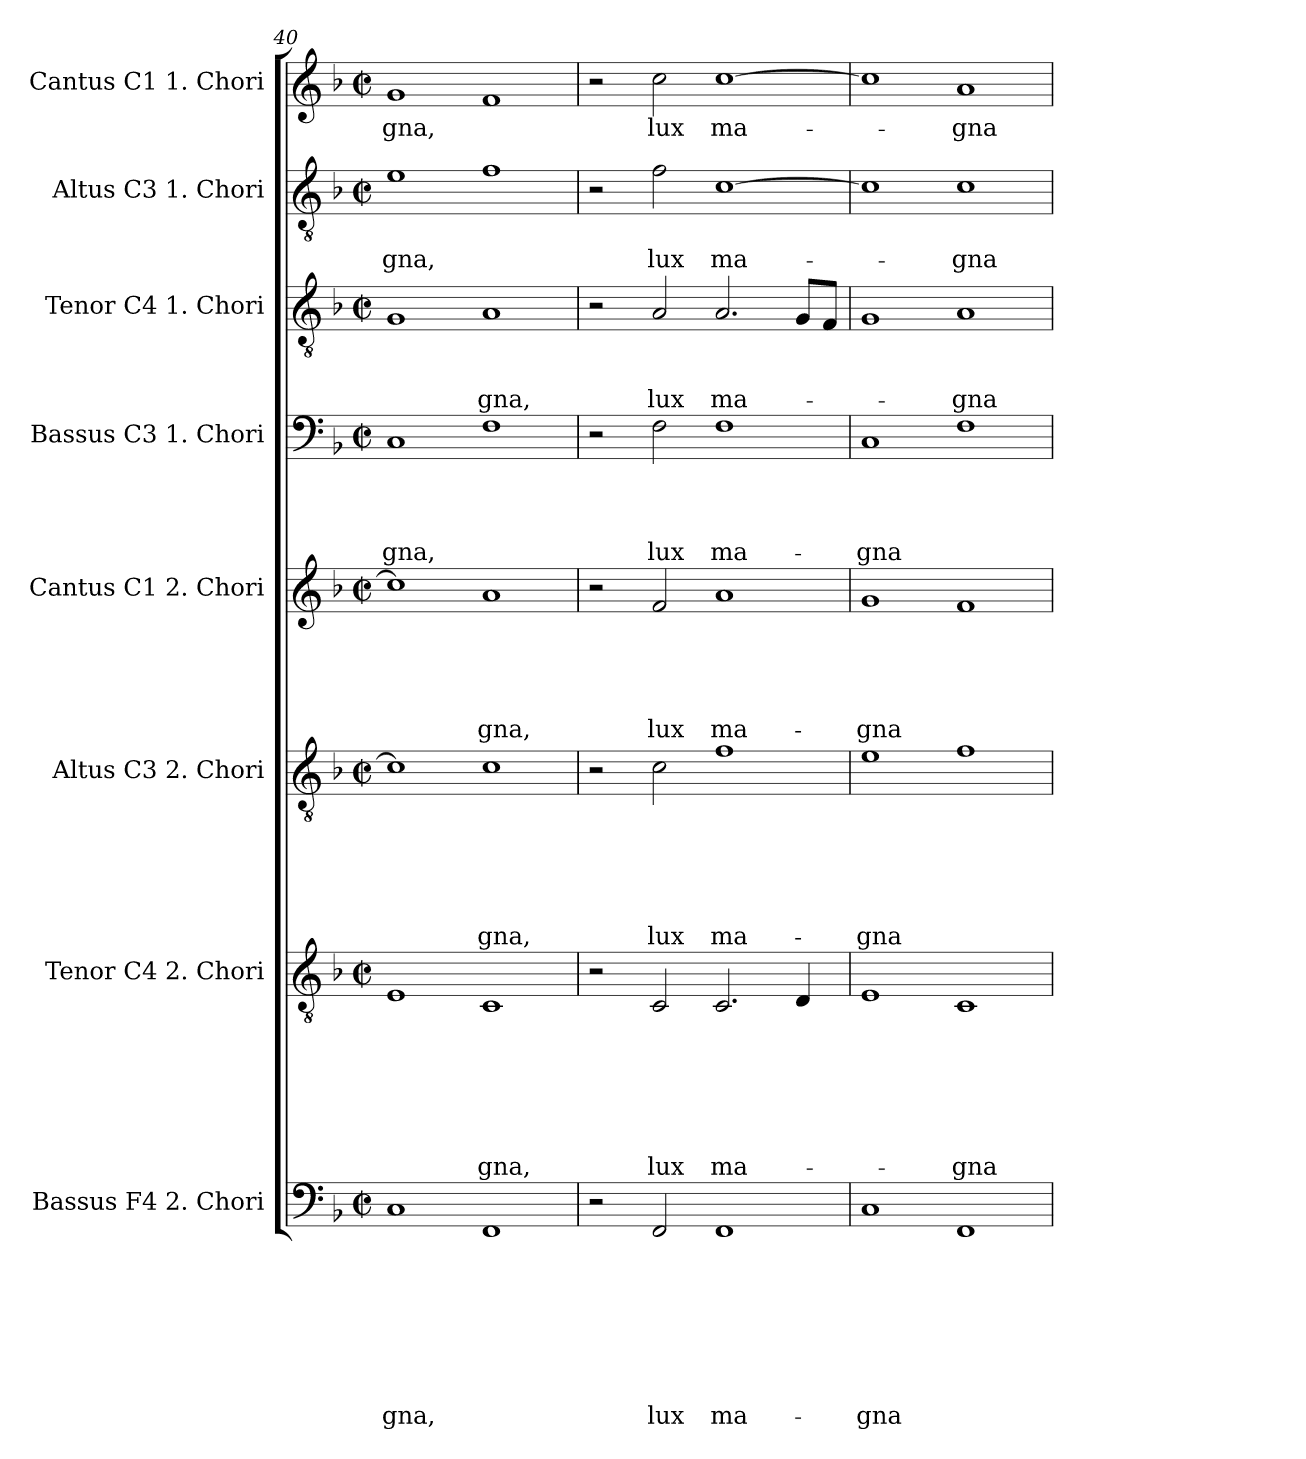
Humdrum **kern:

**kern	**text	**text	**text	**text	**text	**text	**text	**text	**kern	**text	**text	**text	**text	**text	**text	**text	**kern	**text	**text	**text	**text	**text	**text	**kern	**text	**text	**text	**text	**text	**kern	**text	**text	**text	**text	**kern	**text	**text	**text	**kern	**text	**text	**kern	**text
*part8	*part8	*part8	*part8	*part8	*part8	*part8	*part8	*part8	*part7	*part7	*part7	*part7	*part7	*part7	*part7	*part7	*part6	*part6	*part6	*part6	*part6	*part6	*part6	*part5	*part5	*part5	*part5	*part5	*part5	*part4	*part4	*part4	*part4	*part4	*part3	*part3	*part3	*part3	*part2	*part2	*part2	*part1	*part1
*staff8	*staff8	*staff8	*staff8	*staff8	*staff8	*staff8	*staff8	*staff8	*staff7	*staff7	*staff7	*staff7	*staff7	*staff7	*staff7	*staff7	*staff6	*staff6	*staff6	*staff6	*staff6	*staff6	*staff6	*staff5	*staff5	*staff5	*staff5	*staff5	*staff5	*staff4	*staff4	*staff4	*staff4	*staff4	*staff3	*staff3	*staff3	*staff3	*staff2	*staff2	*staff2	*staff1	*staff1
*I"Bassus F4 2. Chori	*	*	*	*	*	*	*	*	*I"Tenor C4 2. Chori	*	*	*	*	*	*	*	*I"Altus C3 2. Chori	*	*	*	*	*	*	*I"Cantus C1 2. Chori	*	*	*	*	*	*I"Bassus C3 1. Chori	*	*	*	*	*I"Tenor C4 1. Chori	*	*	*	*I"Altus C3 1. Chori	*	*	*I"Cantus C1 1. Chori	*
!!LO:LB:g=z
*clefF4	*	*	*	*	*	*	*	*	*clefGv2	*	*	*	*	*	*	*	*clefGv2	*	*	*	*	*	*	*clefG2	*	*	*	*	*	*clefF4	*	*	*	*	*clefGv2	*	*	*	*clefGv2	*	*	*clefG2	*
*k[b-]	*	*	*	*	*	*	*	*	*k[b-]	*	*	*	*	*	*	*	*k[b-]	*	*	*	*	*	*	*k[b-]	*	*	*	*	*	*k[b-]	*	*	*	*	*k[b-]	*	*	*	*k[b-]	*	*	*k[b-]	*
*F:	*	*	*	*	*	*	*	*	*F:	*	*	*	*	*	*	*	*F:	*	*	*	*	*	*	*F:	*	*	*	*	*	*F:	*	*	*	*	*F:	*	*	*	*F:	*	*	*F:	*
*M2/2	*	*	*	*	*	*	*	*	*M2/2	*	*	*	*	*	*	*	*M2/2	*	*	*	*	*	*	*M2/2	*	*	*	*	*	*M2/2	*	*	*	*	*M2/2	*	*	*	*M2/2	*	*	*M2/2	*
*met(c|)	*	*	*	*	*	*	*	*	*met(c|)	*	*	*	*	*	*	*	*met(c|)	*	*	*	*	*	*	*met(c|)	*	*	*	*	*	*met(c|)	*	*	*	*	*met(c|)	*	*	*	*met(c|)	*	*	*met(c|)	*
=40	=40	=40	=40	=40	=40	=40	=40	=40	=40	=40	=40	=40	=40	=40	=40	=40	=40	=40	=40	=40	=40	=40	=40	=40	=40	=40	=40	=40	=40	=40	=40	=40	=40	=40	=40	=40	=40	=40	=40	=40	=40	=40	=40
1C	.	.	.	.	.	.	.	-gna,	1E	.	.	.	.	.	.	.	1c]	.	.	.	.	.	.	1cc]	.	.	.	.	.	1C	.	.	.	-gna,	1G	.	.	.	1e	.	-gna,	1g	-gna,
1FF	.	.	.	.	.	.	.	.	1C	.	.	.	.	.	.	-gna,	1c	.	.	.	.	.	-gna,	1a	.	.	.	.	-gna,	1F	.	.	.	.	1A	.	.	-gna,	1f	.	.	1f	.
=41	=41	=41	=41	=41	=41	=41	=41	=41	=41	=41	=41	=41	=41	=41	=41	=41	=41	=41	=41	=41	=41	=41	=41	=41	=41	=41	=41	=41	=41	=41	=41	=41	=41	=41	=41	=41	=41	=41	=41	=41	=41	=41	=41
2r	.	.	.	.	.	.	.	.	2r	.	.	.	.	.	.	.	2r	.	.	.	.	.	.	2r	.	.	.	.	.	2r	.	.	.	.	2r	.	.	.	2r	.	.	2r	.
2FF/	.	.	.	.	.	.	.	lux	2C/	.	.	.	.	.	.	lux	2c\	.	.	.	.	.	lux	2f/	.	.	.	.	lux	2F\	.	.	.	lux	2A/	.	.	lux	2f\	.	lux	2cc\	lux
1FF	.	.	.	.	.	.	.	ma-	2.C/	.	.	.	.	.	.	ma-	1f	.	.	.	.	.	ma-	1a	.	.	.	.	ma-	1F	.	.	.	ma-	2.A/	.	.	ma-	[1c	.	ma-	[1cc	ma-
.	.	.	.	.	.	.	.	.	4D/	.	.	.	.	.	.	.	.	.	.	.	.	.	.	.	.	.	.	.	.	.	.	.	.	.	8G/L	.	.	.	.	.	.	.	.
.	.	.	.	.	.	.	.	.	.	.	.	.	.	.	.	.	.	.	.	.	.	.	.	.	.	.	.	.	.	.	.	.	.	.	8F/J	.	.	.	.	.	.	.	.
=42	=42	=42	=42	=42	=42	=42	=42	=42	=42	=42	=42	=42	=42	=42	=42	=42	=42	=42	=42	=42	=42	=42	=42	=42	=42	=42	=42	=42	=42	=42	=42	=42	=42	=42	=42	=42	=42	=42	=42	=42	=42	=42	=42
1C	.	.	.	.	.	.	.	-gna	1E	.	.	.	.	.	.	.	1e	.	.	.	.	.	-gna	1g	.	.	.	.	-gna	1C	.	.	.	-gna	1G	.	.	.	1c]	.	.	1cc]	.
1FF	.	.	.	.	.	.	.	.	1C	.	.	.	.	.	.	-gna	1f	.	.	.	.	.	.	1f	.	.	.	.	.	1F	.	.	.	.	1A	.	.	-gna	1c	.	-gna	1a	-gna
=	=	=	=	=	=	=	=	=	=	=	=	=	=	=	=	=	=	=	=	=	=	=	=	=	=	=	=	=	=	=	=	=	=	=	=	=	=	=	=	=	=	=	=
*-	*-	*-	*-	*-	*-	*-	*-	*-	*-	*-	*-	*-	*-	*-	*-	*-	*-	*-	*-	*-	*-	*-	*-	*-	*-	*-	*-	*-	*-	*-	*-	*-	*-	*-	*-	*-	*-	*-	*-	*-	*-	*-	*-
